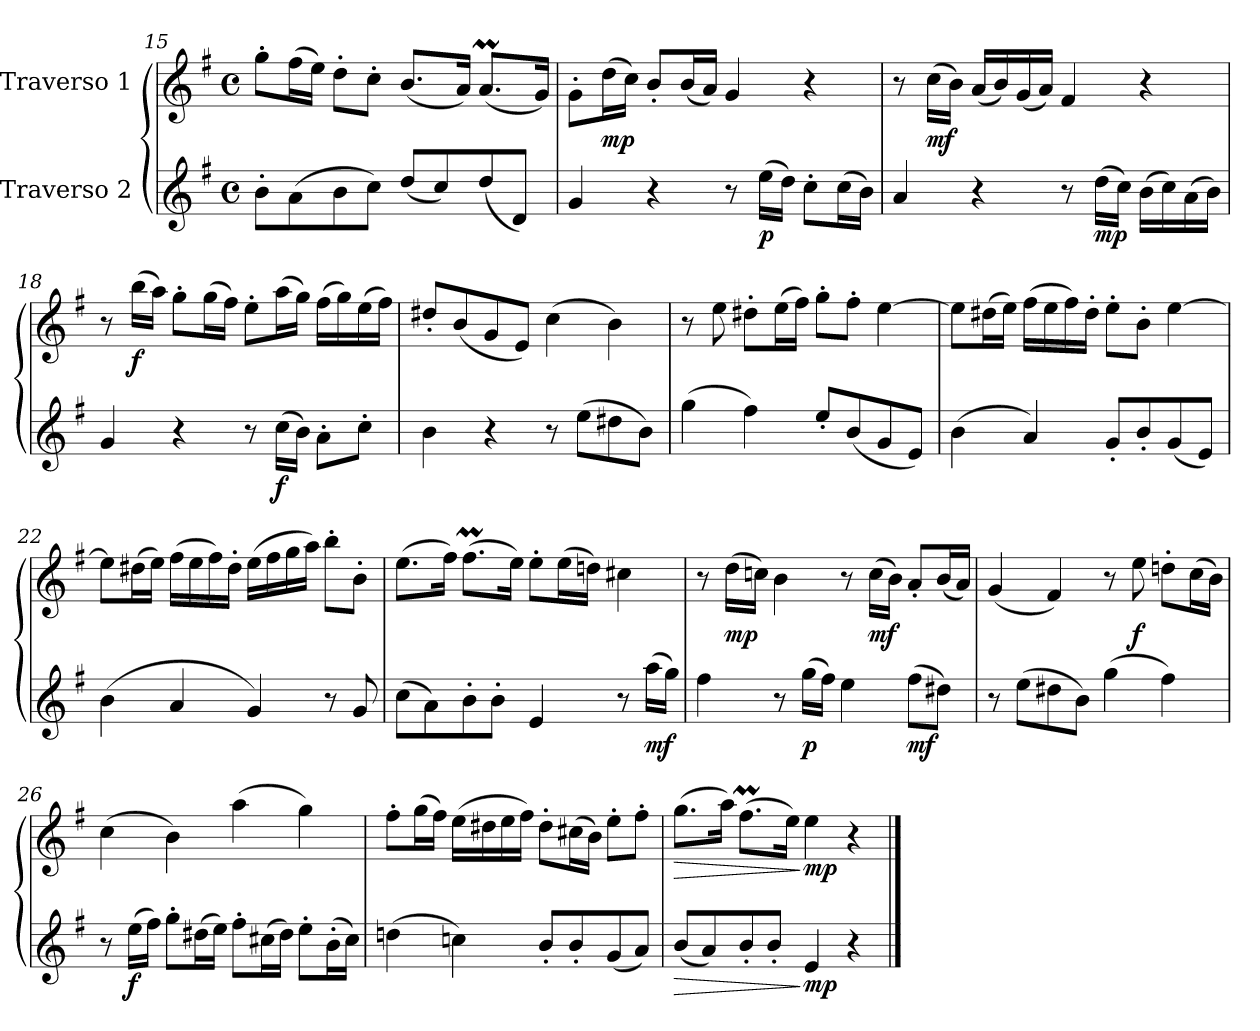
**kern	**dynam	**kern	**dynam
*part2	*part2	*part1	*part1
*staff2	*staff2	*staff1	*staff1
*I"Traverso 2	*	*I"Traverso 1	*
*clefG2	*	*clefG2	*
*k[f#]	*	*k[f#]	*
*G:	*	*G:	*
*M4/4	*	*M4/4	*
*met(c)	*	*met(c)	*
=15	=15	=15	=15
8b'\L	.	8gg'\L	.
(>8a\	.	(>16ff#\L	.
.	.	16ee\JJ)	.
8b\	.	8dd'\L	.
8cc\J)	.	8cc'\J	.
(<8dd/L	.	(<8.b/L	.
8cc/)	.	.	.
.	.	16a/Jk)	.
(<8dd/	.	(<8.aM/L	.
8d/J)	.	.	.
.	.	16g/Jk)	.
!!LO:LB:g=z
=16	=16	=16	=16
4g/	.	8g'\L	.
!	!	!	!LO:DY:b
.	.	(>16dd\L	mp
.	.	16cc\JJ)	.
4r	.	8b'/L	.
.	.	(<16b/L	.
.	.	16a/JJ)	.
8r	.	4g/	.
!	!LO:DY:b	!	!
(>16ee\LL	p	.	.
16dd\JJ)	.	.	.
8cc'\L	.	4r	.
(>16cc\L	.	.	.
16b\JJ)	.	.	.
=17	=17	=17	=17
4a/	.	8r	.
!	!	!	!LO:DY:b
.	.	(>16cc\LL	mf
.	.	16b\JJ)	.
4r	.	(<16a/LL	.
.	.	16b/)	.
.	.	(<16g/	.
.	.	16a/JJ)	.
8r	.	4f#/	.
!	!LO:DY:b	!	!
(>16dd\LL	mp	.	.
16cc\JJ)	.	.	.
(>16b\LL	.	4r	.
16cc\)	.	.	.
(>16a\	.	.	.
16b\JJ)	.	.	.
=18	=18	=18	=18
4g/	.	8r	.
!	!	!	!LO:DY:b
.	.	(>16bb\LL	f
.	.	16aa\JJ)	.
4r	.	8gg'\L	.
.	.	(>16gg\L	.
.	.	16ff#\JJ)	.
8r	.	8ee'\L	.
!	!LO:DY:b	!	!
(>16cc\LL	f	(>16aa\L	.
16b\JJ)	.	16gg\JJ)	.
8a'\L	.	(>16ff#\LL	.
.	.	16gg\)	.
8cc'\J	.	(>16ee\	.
.	.	16ff#\JJ)	.
!!LO:LB:g=z
=19	=19	=19	=19
4b\	.	8dd#X'/L	.
.	.	(<8b/	.
4r	.	8g/	.
.	.	8e/J)	.
8r	.	(>4cc\	.
(>8ee\L	.	.	.
8dd#X\	.	4b\)	.
8b\J)	.	.	.
=20	=20	=20	=20
(>4gg\	.	8r	.
.	.	8ee\	.
4ff#\)	.	8dd#X'\L	.
.	.	(>16ee\L	.
.	.	16ff#\JJ)	.
8ee'/L	.	8gg'\L	.
(<8b/	.	8ff#'\J	.
8g/	.	[4ee\	.
8e/J)	.	.	.
=21	=21	=21	=21
(>4b\	.	8ee\L]	.
.	.	(>16dd#X\L	.
.	.	16ee\JJ)	.
4a/)	.	(>16ff#\LL	.
.	.	16ee\	.
.	.	16ff#\)	.
.	.	16dd#'\JJ	.
8g'/L	.	8ee'\L	.
8b'/	.	8b'\J	.
(<8g/	.	[4ee\	.
8e/J)	.	.	.
!!LO:LB:g=z
=22	=22	=22	=22
(>4b\	.	8ee\L]	.
.	.	(>16dd#X\L	.
.	.	16ee\JJ)	.
4a/	.	(>16ff#\LL	.
.	.	16ee\	.
.	.	16ff#\)	.
.	.	16dd#'\JJ	.
4g/)	.	(>16ee\LL	.
.	.	16ff#\	.
.	.	16gg\	.
.	.	16aa\JJ)	.
8r	.	8bb'\L	.
8g/	.	8b'\J	.
=23	=23	=23	=23
(>8cc\L	.	(>8.ee\L	.
8a\)	.	.	.
.	.	16ff#\Jk)	.
8b'\	.	(>8.ff#m\L	.
8b'\J	.	.	.
.	.	16ee\Jk)	.
4e/	.	8ee'\L	.
.	.	(>16ee\L	.
.	.	16ddn\JJ)	.
8r	.	4cc#X\	.
!	!LO:DY:b	!	!
(>16aa\LL	mf	.	.
16gg\JJ)	.	.	.
=24	=24	=24	=24
4ff#\	.	8r	.
!	!	!	!LO:DY:b
.	.	(>16dd\LL	mp
.	.	16ccn\JJ)	.
8r	.	4b\	.
!	!LO:DY:b	!	!
(>16gg\LL	p	.	.
16ff#\JJ)	.	.	.
4ee\	.	8r	.
!	!	!	!LO:DY:b
.	.	(>16cc\LL	mf
.	.	16b\JJ)	.
!	!LO:DY:b	!	!
(>8ff#\L	mf	8a'/L	.
8dd#X\J)	.	(<16b/L	.
.	.	16a/JJ)	.
!!LO:LB:g=z
=25	=25	=25	=25
8r	.	(<4g/	.
(>8ee\L	.	.	.
8dd#X\	.	4f#/)	.
8b\J)	.	.	.
(>4gg\	.	8r	.
!	!	!	!LO:DY:b
.	.	8ee\	f
4ff#\)	.	8ddn'\L	.
.	.	(>16cc\L	.
.	.	16b\JJ)	.
=26	=26	=26	=26
8r	.	(>4cc\	.
!	!LO:DY:b	!	!
(>16ee\LL	f	.	.
16ff#\JJ)	.	.	.
8gg'\L	.	4b\)	.
(>16dd#X\L	.	.	.
16ee\JJ)	.	.	.
8ff#'\L	.	(>4aa\	.
(>16cc#X\L	.	.	.
16dd#\JJ)	.	.	.
8ee'\L	.	4gg\)	.
(>16b'\L	.	.	.
16cc#\JJ)	.	.	.
!!LO:PB:g=z
=27	=27	=27	=27
(>4ddn\	.	8ff#'\L	.
.	.	(>16gg\L	.
.	.	16ff#\JJ)	.
4ccn\)	.	(>16ee\LL	.
.	.	16dd#X\	.
.	.	16ee\	.
.	.	16ff#\JJ)	.
8b'/L	.	8dd#'\L	.
8b'/	.	(>16cc#X\L	.
.	.	16b\JJ)	.
(<8g/	.	8ee'\L	.
8a/J)	.	8ff#'\J	.
=28	=28	=28	=28
*	*	*MM90	*
!	!LO:HP:b	!	!LO:HP:b
(<8b/L	>	(>8.gg\L	>
8a/)	.	.	.
*	*	*MM80	*
.	.	16aa\Jk)	.
8b'/	.	(>8.ff#m\L	.
8b'/J	.	.	.
*	*	*MM60	*
.	.	16ee\Jk)	.
*	*	*MM40	*
!	!LO:DY:n=1:b	!	!LO:DY:n=1:b
4e/	] mp	4ee\	] mp
4r	.	4r	.
==	==	==	==
*-	*-	*-	*-
